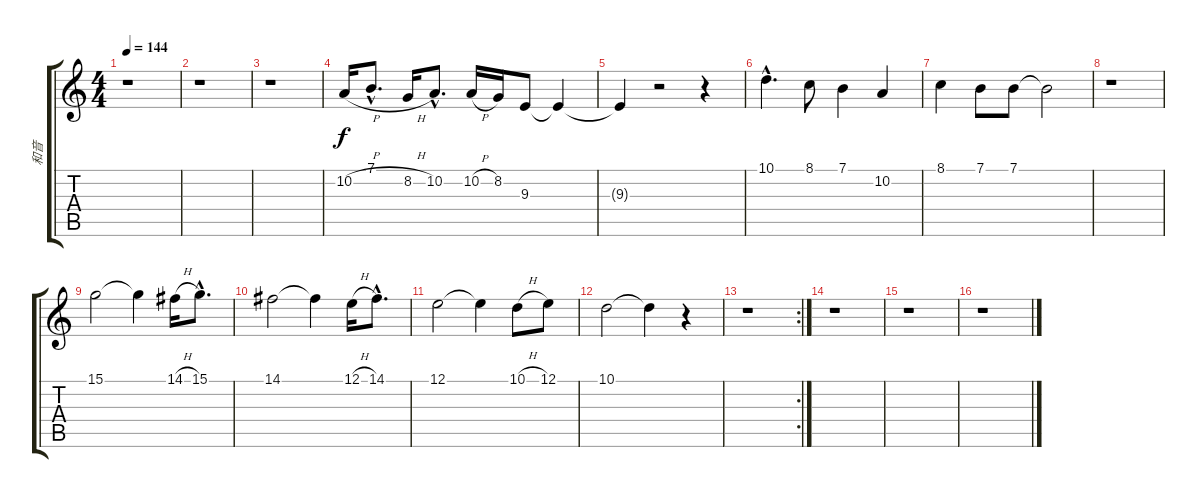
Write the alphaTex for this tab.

\track ("和音" "和音") {instrument voiceoohs}
\staff {score tabs}
\tuning (E4 B3 G3 D3 A2 E2) {hide}
\ts (4 4)
\tempo 144
\clef g2
\ks c
r.1{dy f} |
r.1 |
r.1 |
10.2{h}.16 7.1{hac}.8{d} 8.2{h}.16 10.2{hac}.8{d} 10.2{h}.16 8.2.16 9.3.8 9.3{t}.4 |
9.3{t}.4 r.2 r.4 |
10.1{hac}.4{d} 8.1.8 7.1.4 10.2.4 |
8.1.4 7.1.8 7.1.8 7.1{t}.2 |
r.1 |
15.1.2 15.1{t}.4 14.1{h}.16 15.1{hac}.8{d} |
14.1.2 14.1{t}.4 12.1{h}.16 14.1{hac}.8{d} |
12.1.2 12.1{t}.4 10.1{h}.8 12.1.8 |
10.1.2 10.1{t}.4 r.4 |
\rc 2
r.1 |
r.1 |
r.1 |
r.1
